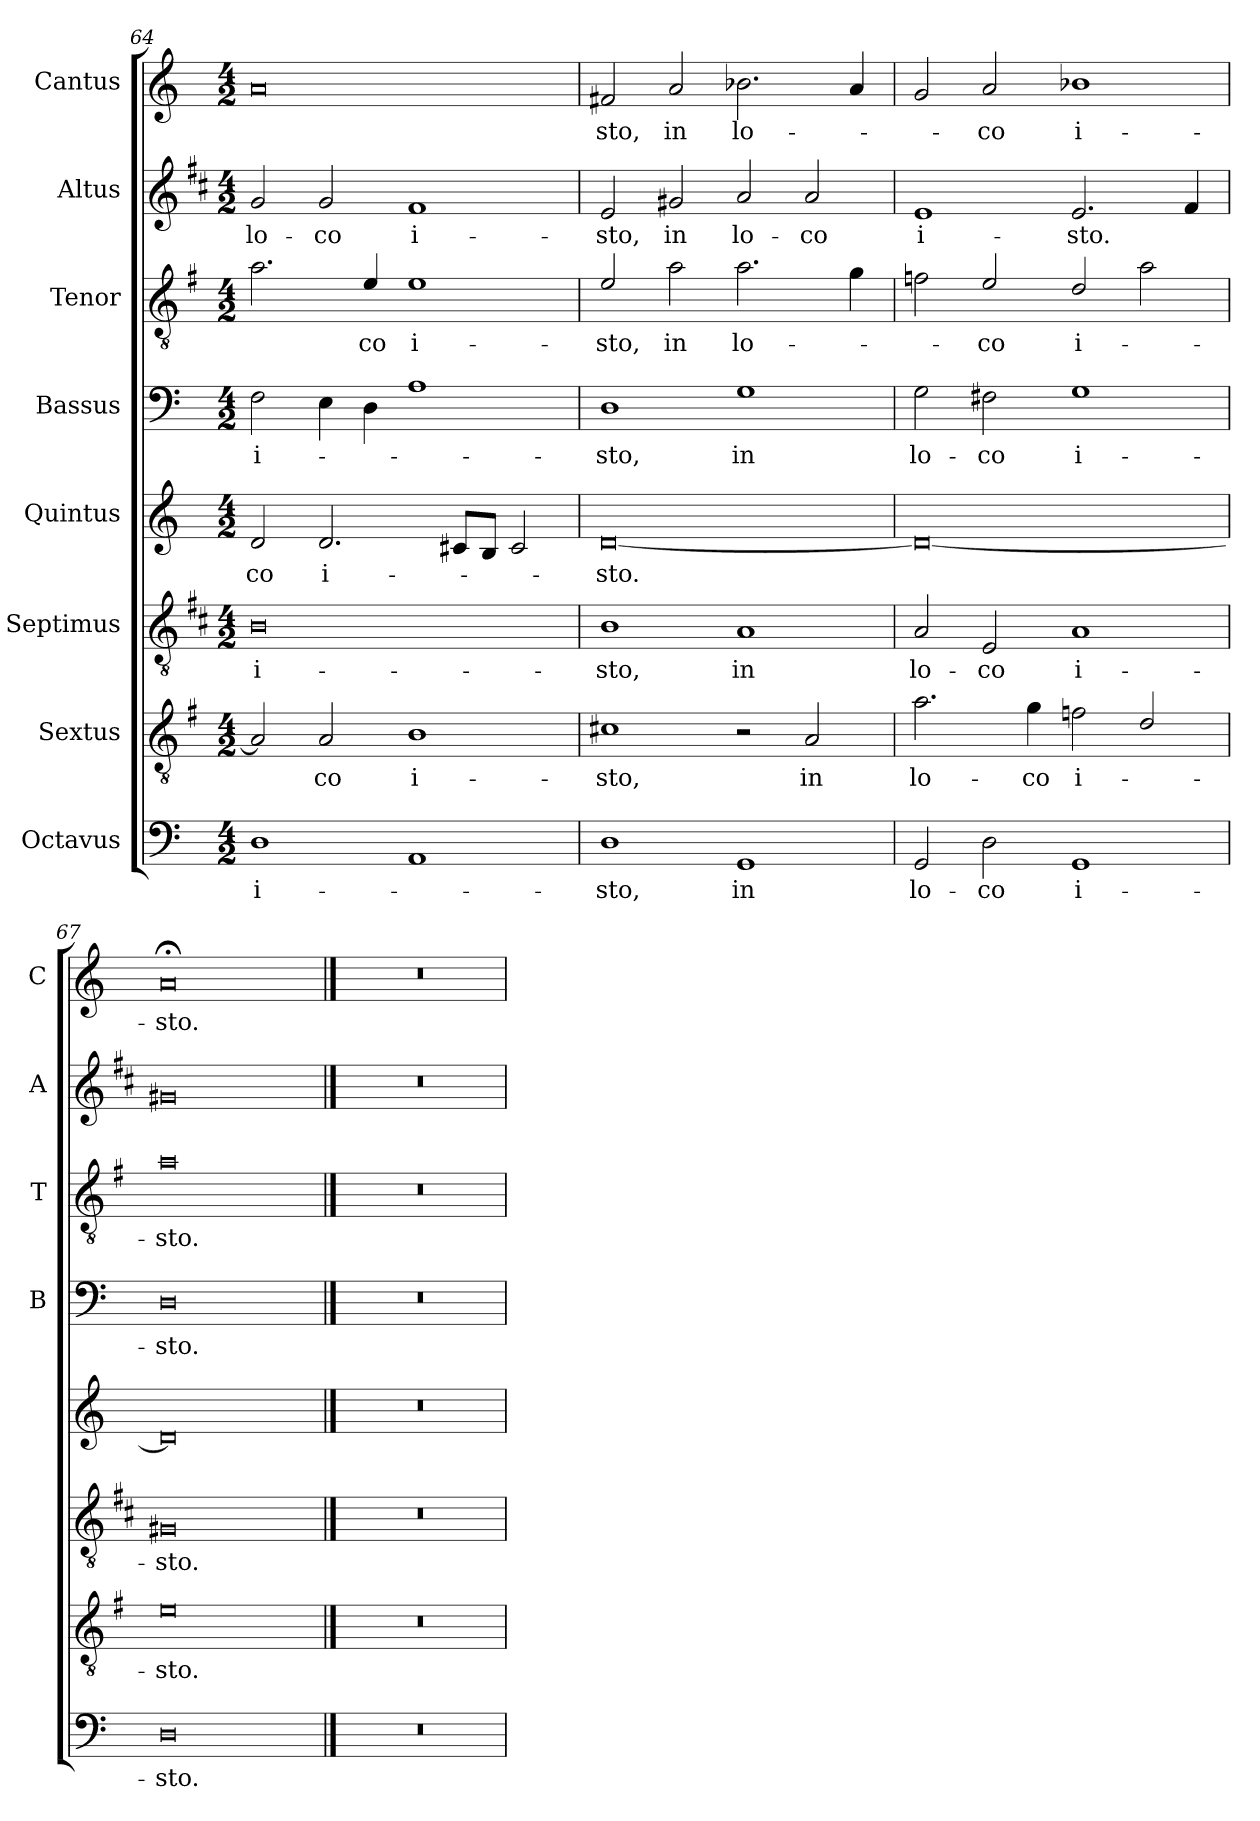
**kern	**text	**kern	**text	**kern	**text	**kern	**text	**kern	**text	**kern	**text	**kern	**text	**kern	**text
*part8	*part8	*part7	*part7	*part6	*part6	*part5	*part5	*part4	*part4	*part3	*part3	*part2	*part2	*part1	*part1
*staff8	*staff8	*staff7	*staff7	*staff6	*staff6	*staff5	*staff5	*staff4	*staff4	*staff3	*staff3	*staff2	*staff2	*staff1	*staff1
*I"Octavus	*	*I"Sextus	*	*I"Septimus	*	*I"Quintus	*	*I"Bassus	*	*I"Tenor	*	*I"Altus	*	*I"Cantus	*
*	*	*	*	*	*	*	*	*I'B	*	*I'T	*	*I'A	*	*I'C	*
*clefF4	*	*clefGv2	*	*clefGv2	*	*clefG2	*	*clefF4	*	*clefGv2	*	*clefG2	*	*clefG2	*
*	*	*ITrd4c7	*	*ITrd1c2	*	*	*	*	*	*ITrd4c7	*	*ITrd1c2	*	*	*
*k[]	*	*k[]	*	*k[]	*	*k[]	*	*k[]	*	*k[]	*	*k[]	*	*k[]	*
*C:	*	*C:	*	*C:	*	*C:	*	*C:	*	*C:	*	*C:	*	*C:	*
*M4/2	*	*M4/2	*	*M4/2	*	*M4/2	*	*M4/2	*	*M4/2	*	*M4/2	*	*M4/2	*
=64	=64	=64	=64	=64	=64	=64	=64	=64	=64	=64	=64	=64	=64	=64	=64
!	!LO:LY:b	!	!	!	!LO:LY:b	!	!LO:LY:b	!	!LO:LY:b	!	!	!	!LO:LY:b	!	!
1D	i-	2D/]	.	0A	i-	2d/	-co	2F\	i-	2.d\	.	2f/	lo-	0a	.
!	!	!	!LO:LY:b	!	!	!	!LO:LY:b	!	!	!	!	!	!LO:LY:b	!	!
.	.	2D/	-co	.	.	2.d/	i-	4E\	.	.	.	2f/	-co	.	.
!	!	!	!	!	!	!	!	!	!	!	!LO:LY:b	!	!	!	!
.	.	.	.	.	.	.	.	4D\	.	4A/	-co	.	.	.	.
!	!	!	!LO:LY:b	!	!	!	!	!	!	!	!LO:LY:b	!	!LO:LY:b	!	!
1AA	.	1E	i-	.	.	.	.	1A	.	1A	i-	1e	i-	.	.
.	.	.	.	.	.	8c#X/L	.	.	.	.	.	.	.	.	.
.	.	.	.	.	.	8B/J	.	.	.	.	.	.	.	.	.
.	.	.	.	.	.	2c#/	.	.	.	.	.	.	.	.	.
!!LO:LB:g=z
=65	=65	=65	=65	=65	=65	=65	=65	=65	=65	=65	=65	=65	=65	=65	=65
!	!LO:LY:b	!	!LO:LY:b	!	!LO:LY:b	!	!LO:LY:b	!	!LO:LY:b	!	!LO:LY:b	!	!LO:LY:b	!	!LO:LY:b
1D	-sto,	1F#X	-sto,	1A	-sto,	[0d	-sto.	1D	-sto,	2A/	-sto,	2d/	-sto,	2f#X/	-sto,
!	!	!	!	!	!	!	!	!	!	!	!LO:LY:b	!	!LO:LY:b	!	!LO:LY:b
.	.	.	.	.	.	.	.	.	.	2d\	in	2f#X/	in	2a/	in
!	!LO:LY:b	!	!	!	!LO:LY:b	!	!	!	!LO:LY:b	!	!LO:LY:b	!	!LO:LY:b	!	!LO:LY:b
1GG	in	2r	.	1G	in	.	.	1G	in	2.d\	lo-	2g/	lo-	2.b-X\	lo-
!	!	!	!LO:LY:b	!	!	!	!	!	!	!	!	!	!LO:LY:b	!	!
.	.	2D/	in	.	.	.	.	.	.	.	.	2g/	-co	.	.
.	.	.	.	.	.	.	.	.	.	4c\	.	.	.	4a/	.
=66	=66	=66	=66	=66	=66	=66	=66	=66	=66	=66	=66	=66	=66	=66	=66
!	!LO:LY:b	!	!LO:LY:b	!	!LO:LY:b	!	!	!	!LO:LY:b	!	!	!	!LO:LY:b	!	!
2GG/	lo-	2.d\	lo-	2G/	lo-	0d_	.	2G\	lo-	2B-X\	.	1d	i-	2g/	.
!	!LO:LY:b	!	!	!	!LO:LY:b	!	!	!	!LO:LY:b	!	!LO:LY:b	!	!	!	!LO:LY:b
2D\	-co	.	.	2D/	-co	.	.	2F#X\	-co	2A/	-co	.	.	2a/	-co
!	!	!	!LO:LY:b	!	!	!	!	!	!	!	!	!	!	!	!
.	.	4c\	-co	.	.	.	.	.	.	.	.	.	.	.	.
!	!LO:LY:b	!	!LO:LY:b	!	!LO:LY:b	!	!	!	!LO:LY:b	!	!LO:LY:b	!	!LO:LY:b	!	!LO:LY:b
1GG	i-	2B-X\	i-	1G	i-	.	.	1G	i-	2G/	i-	2.d/	-sto.	1b-X	i-
.	.	2G/	.	.	.	.	.	.	.	2d\	.	.	.	.	.
.	.	.	.	.	.	.	.	.	.	.	.	4e/	.	.	.
=67	=67	=67	=67	=67	=67	=67	=67	=67	=67	=67	=67	=67	=67	=67	=67
!	!LO:LY:b	!	!LO:LY:b	!	!LO:LY:b	!	!	!	!LO:LY:b	!	!LO:LY:b	!	!	!	!LO:LY:b
0D	-sto.	0A	-sto.	0F#X	-sto.	0d]	.	0D	-sto.	0d	-sto.	0f#X	.	0a;<	-sto.
==68	==68	==68	==68	==68	==68	==68	==68	==68	==68	==68	==68	==68	==68	==68	==68
0r	.	0r	.	0r	.	0r	.	0r	.	0r	.	0r	.	0r	.
=	=	=	=	=	=	=	=	=	=	=	=	=	=	=	=
*-	*-	*-	*-	*-	*-	*-	*-	*-	*-	*-	*-	*-	*-	*-	*-
